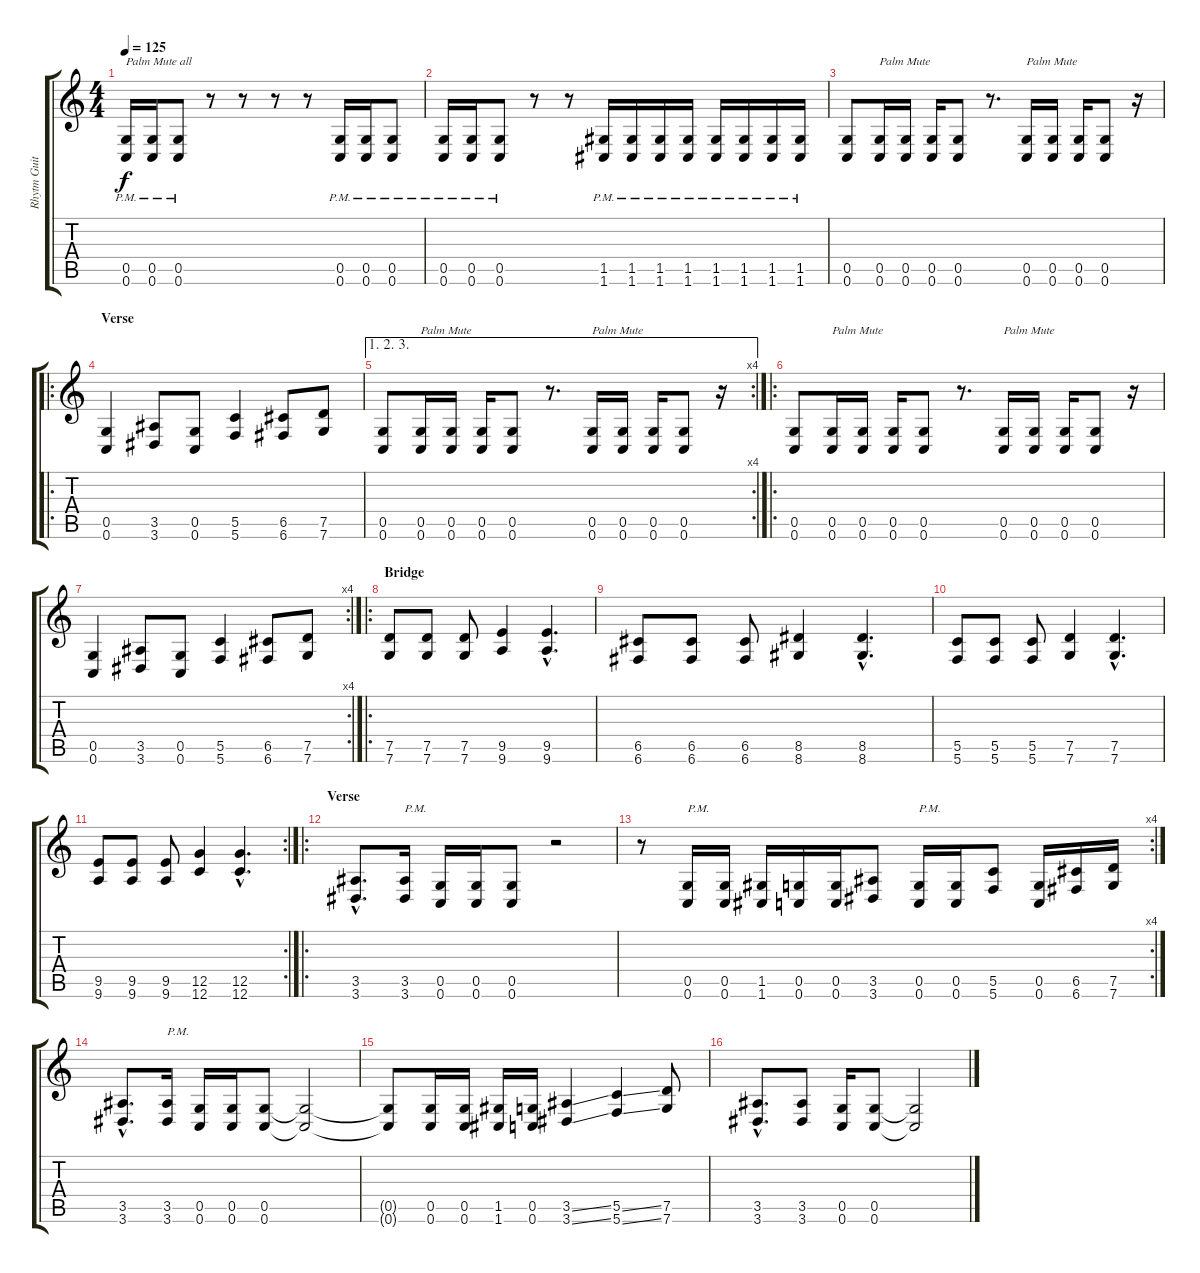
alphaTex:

\track ("Rhytm Guitar" "Rhytm Guit") {instrument distortionguitar}
\staff {score tabs}
\tuning (D4 A3 F3 C3 G2 C2) {hide}
\ts (4 4)
\tempo 125
\clef g2
\ks c
(0.5{pm} 0.6{pm}).16{txt "Palm Mute all" dy f} (0.5{pm} 0.6{pm}).16 (0.5{pm} 0.6{pm}).8 r.8 r.8 r.8 r.8 (0.5{pm} 0.6{pm}).16 (0.5{pm} 0.6{pm}).16 (0.5{pm} 0.6{pm}).8 |
(0.5{pm} 0.6{pm}).16 (0.5{pm} 0.6{pm}).16 (0.5{pm} 0.6{pm}).8 r.8 r.8 (1.5{pm} 1.6{pm}).16 (1.5{pm} 1.6{pm}).16 (1.5{pm} 1.6{pm}).16 (1.5{pm} 1.6{pm}).16 (1.5{pm} 1.6{pm}).16 (1.5{pm} 1.6{pm}).16 (1.5{pm} 1.6{pm}).16 (1.5{pm} 1.6{pm}).16 |
(0.5 0.6).8 (0.5 0.6).16{txt "Palm Mute "} (0.5 0.6).16 (0.5 0.6).16 (0.5 0.6).8 r.8{d} (0.5 0.6).16{txt "Palm Mute"} (0.5 0.6).16 (0.5 0.6).16 (0.5 0.6).8 r.16 |
\ro
\section ("" "Verse")
(0.5 0.6).4 (3.5 3.6).8 (0.5 0.6).8 (5.5 5.6).4 (6.5 6.6).8 (7.5 7.6).8 |
\ae (1 2 3)
\rc 4
(0.5 0.6).8 (0.5 0.6).16{txt "Palm Mute "} (0.5 0.6).16 (0.5 0.6).16 (0.5 0.6).8 r.8{d} (0.5 0.6).16{txt "Palm Mute"} (0.5 0.6).16 (0.5 0.6).16 (0.5 0.6).8 r.16 |
\ro
(0.5 0.6).8 (0.5 0.6).16{txt "Palm Mute "} (0.5 0.6).16 (0.5 0.6).16 (0.5 0.6).8 r.8{d} (0.5 0.6).16{txt "Palm Mute"} (0.5 0.6).16 (0.5 0.6).16 (0.5 0.6).8 r.16 |
\rc 4
(0.5 0.6).4 (3.5 3.6).8 (0.5 0.6).8 (5.5 5.6).4 (6.5 6.6).8 (7.5 7.6).8 |
\ro
\section ("" "Bridge")
(7.5 7.6).8 (7.5 7.6).8 (7.5 7.6).8 (9.5 9.6).4 (9.5{hac} 9.6{hac}).4{d} |
(6.5 6.6).8 (6.5 6.6).8 (6.5 6.6).8 (8.5 8.6).4 (8.5{hac} 8.6{hac}).4{d} |
(5.5 5.6).8 (5.5 5.6).8 (5.5 5.6).8 (7.5 7.6).4 (7.5{hac} 7.6{hac}).4{d} |
\rc 2
(9.5 9.6).8 (9.5 9.6).8 (9.5 9.6).8 (12.5 12.6).4 (12.5{hac} 12.6{hac}).4{d} |
\ro
\section ("" "Verse")
(3.5{hac} 3.6{hac}).8{d} (3.5 3.6).16{txt "P.M."} (0.5 0.6).16 (0.5 0.6).16 (0.5 0.6).8 r.2 |
\rc 4
r.8 (0.5 0.6).16{txt "P.M."} (0.5 0.6).16 (1.5 1.6).16 (0.5 0.6).16 (0.5 0.6).16 (3.5 3.6).8 (0.5 0.6).16{txt "P.M."} (0.5 0.6).16 (5.5 5.6).8 (0.5 0.6).16 (6.5 6.6).16 (7.5 7.6).16 |
(3.5{hac} 3.6{hac}).8{d} (3.5 3.6).16{txt "P.M."} (0.5 0.6).16 (0.5 0.6).16 (0.5 0.6).8 (0.5{t} 0.6{t}).2 |
(0.5{t} 0.6{t}).8 (0.5 0.6).16 (0.5 0.6).16 (1.5 1.6).16 (0.5 0.6).16 (3.5{ss} 3.6{ss}).4 (5.5{ss} 5.6{ss}).4 (7.5 7.6).8 |
(3.5{hac} 3.6{hac}).8{d} (3.5 3.6).8 (0.5 0.6).16 (0.5 0.6).8 (0.5{t} 0.6{t}).2
